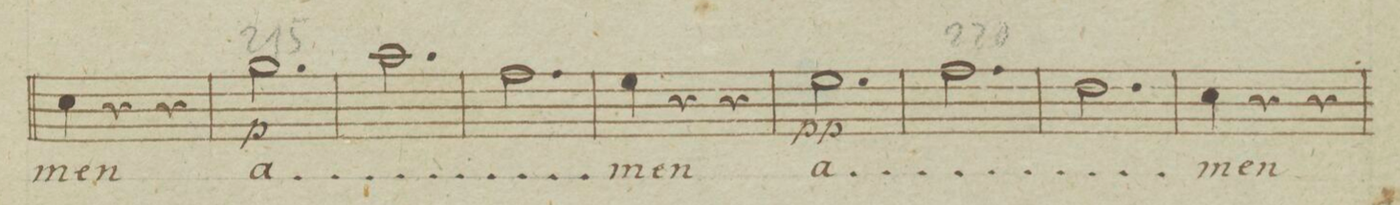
**kern	**text	**dynam
*I"Tenore	*	*
*clefC4	*	*
*k[b-e-]	*	*
*met(c)	*	*
*M3/4	*	*
4B-\	-men	.
4r	.	.
4r	.	.
=216	=216	=216
2.f\	a-	p
=217	=217	=217
2.g\	.	.
=218	=218	=218
2.e-\	.	.
=219	=219	=219
4d\	-men	.
4r	.	.
4r	.	.
=220	=220	=220
2.d\	a-	pp
=221	=221	=221
2.e-\	.	.
=222	=222	=222
2.c\	.	.
=223	=223	=223
4B-\	-men	.
4r	.	.
4r	.	.
=224	=224	=224
*-	*-	*-
